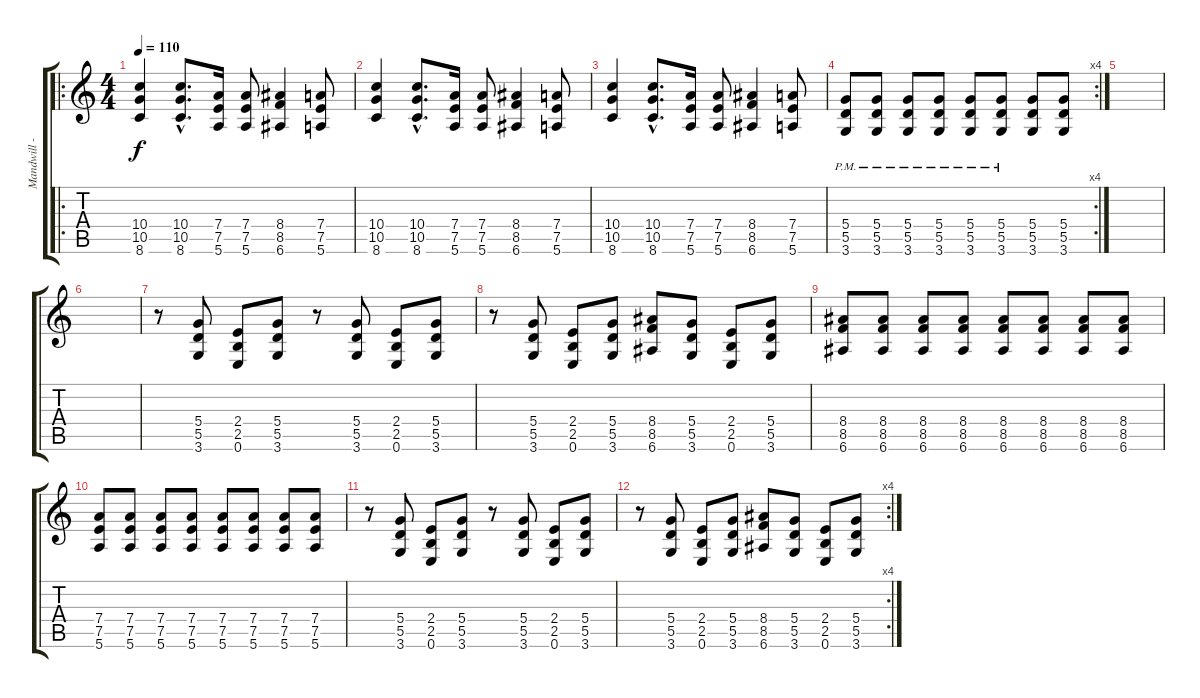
\track ("Mandwill - Guitar" "Mandwill -") {instrument overdrivenguitar}
\staff {score tabs}
\tuning (E4 B3 G3 D3 A2 E2) {hide}
\ro
\ts (4 4)
\tempo 110
\clef g2
\ks c
(10.4 10.5 8.6).4{dy f} (10.4{hac} 10.5{hac} 8.6{hac}).8{d} (7.4 7.5 5.6).16 (7.4 7.5 5.6).8 (8.4 8.5 6.6).4 (7.4 7.5 5.6).8 |
(10.4 10.5 8.6).4 (10.4{hac} 10.5{hac} 8.6{hac}).8{d} (7.4 7.5 5.6).16 (7.4 7.5 5.6).8 (8.4 8.5 6.6).4 (7.4 7.5 5.6).8 |
(10.4 10.5 8.6).4 (10.4{hac} 10.5{hac} 8.6{hac}).8{d} (7.4 7.5 5.6).16 (7.4 7.5 5.6).8 (8.4 8.5 6.6).4 (7.4 7.5 5.6).8 |
\rc 4
(5.4{pm} 5.5{pm} 3.6{pm}).8 (5.4{pm} 5.5{pm} 3.6{pm}).8 (5.4{pm} 5.5{pm} 3.6{pm}).8 (5.4{pm} 5.5{pm} 3.6{pm}).8 (5.4{pm} 5.5{pm} 3.6{pm}).8 (5.4{pm} 5.5{pm} 3.6{pm}).8 (5.4 5.5 3.6).8 (5.4 5.5 3.6).8 |
|
|
r.8 (5.4 5.5 3.6).8 (2.4 2.5 0.6).8 (5.4 5.5 3.6).8 r.8 (5.4 5.5 3.6).8 (2.4 2.5 0.6).8 (5.4 5.5 3.6).8 |
r.8 (5.4 5.5 3.6).8 (2.4 2.5 0.6).8 (5.4 5.5 3.6).8 (8.4 8.5 6.6).8 (5.4 5.5 3.6).8 (2.4 2.5 0.6).8 (5.4 5.5 3.6).8 |
(8.4 8.5 6.6).8 (8.4 8.5 6.6).8 (8.4 8.5 6.6).8 (8.4 8.5 6.6).8 (8.4 8.5 6.6).8 (8.4 8.5 6.6).8 (8.4 8.5 6.6).8 (8.4 8.5 6.6).8 |
(7.4 7.5 5.6).8 (7.4 7.5 5.6).8 (7.4 7.5 5.6).8 (7.4 7.5 5.6).8 (7.4 7.5 5.6).8 (7.4 7.5 5.6).8 (7.4 7.5 5.6).8 (7.4 7.5 5.6).8 |
r.8 (5.4 5.5 3.6).8 (2.4 2.5 0.6).8 (5.4 5.5 3.6).8 r.8 (5.4 5.5 3.6).8 (2.4 2.5 0.6).8 (5.4 5.5 3.6).8 |
\rc 4
r.8 (5.4 5.5 3.6).8 (2.4 2.5 0.6).8 (5.4 5.5 3.6).8 (8.4 8.5 6.6).8 (5.4 5.5 3.6).8 (2.4 2.5 0.6).8 (5.4 5.5 3.6).8
